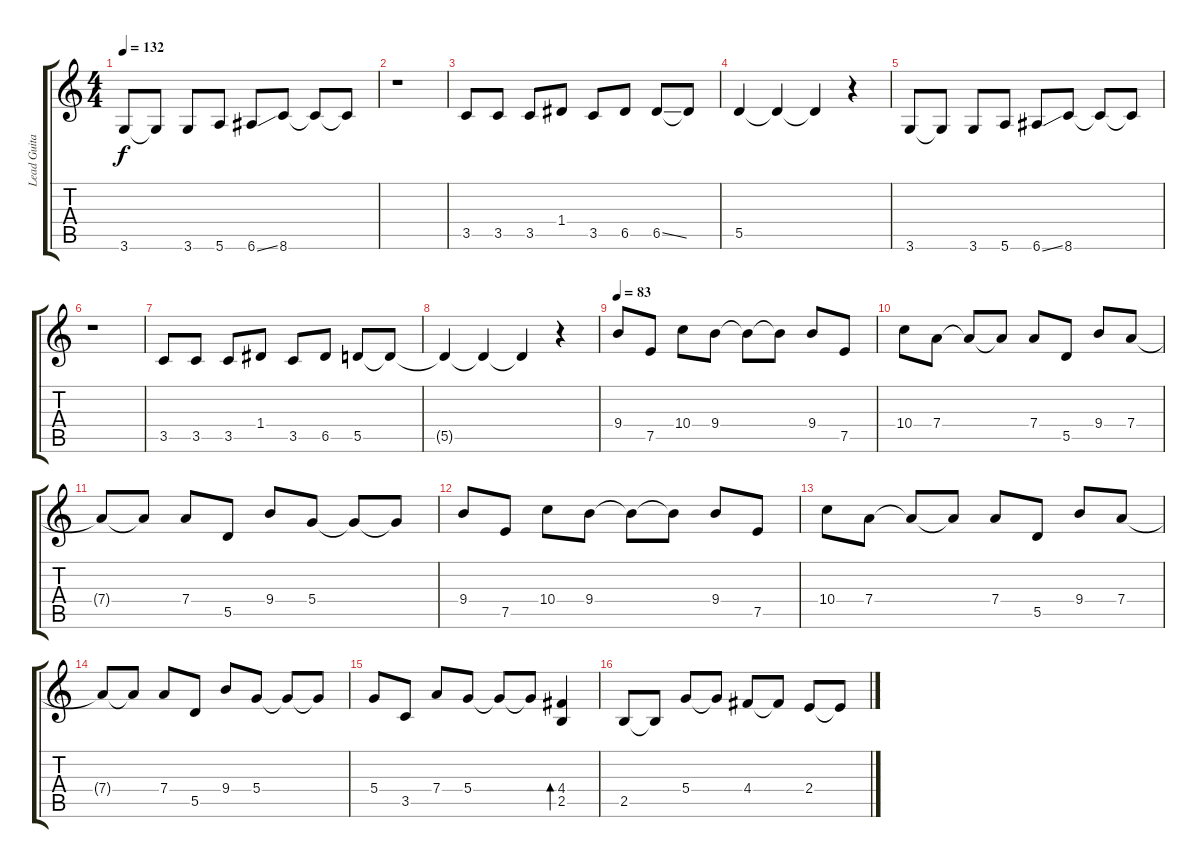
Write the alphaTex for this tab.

\track ("Lead Guitar" "Lead Guita") {instrument electricguitarclean}
\staff {score tabs}
\tuning (E4 B3 G3 D3 A2 E2) {hide}
\ts (4 4)
\tempo 132
\clef g2
\ks c
3.6.8{dy f} 3.6{t}.8 3.6.8 5.6.8 6.6{ss}.8 8.6.8 8.6{t}.8 8.6{t}.8 |
r.1 |
3.5.8 3.5.8 3.5.8 1.4.8 3.5.8 6.5.8 6.5{ss}.8 6.5{t}.8 |
5.5.4 5.5{t}.4 5.5{t}.4 r.4 |
3.6.8 3.6{t}.8 3.6.8 5.6.8 6.6{ss}.8 8.6.8 8.6{t}.8 8.6{t}.8 |
r.1 |
3.5.8 3.5.8 3.5.8 1.4.8 3.5.8 6.5.8 5.5.8 5.5{t}.8 |
5.5{t}.4 5.5{t}.4 5.5{t}.4 r.4 |
\tempo 83
9.4.8 7.5.8 10.4.8 9.4.8 9.4{t}.8 9.4{t}.8 9.4.8 7.5.8 |
10.4.8 7.4.8 7.4{t}.8 7.4{t}.8 7.4.8 5.5.8 9.4.8 7.4.8 |
7.4{t}.8 7.4{t}.8 7.4.8 5.5.8 9.4.8 5.4.8 5.4{t}.8 5.4{t}.8 |
9.4.8 7.5.8 10.4.8 9.4.8 9.4{t}.8 9.4{t}.8 9.4.8 7.5.8 |
10.4.8 7.4.8 7.4{t}.8 7.4{t}.8 7.4.8 5.5.8 9.4.8 7.4.8 |
7.4{t}.8 7.4{t}.8 7.4.8 5.5.8 9.4.8 5.4.8 5.4{t}.8 5.4{t}.8 |
5.4.8 3.5.8 7.4.8 5.4.8 5.4{t}.8 5.4{t}.8 (4.4 2.5).4{bd 240} |
2.5.8 2.5{t}.8 5.4.8 5.4{t}.8 4.4.8 4.4{t}.8 2.4.8 2.4{t}.8
